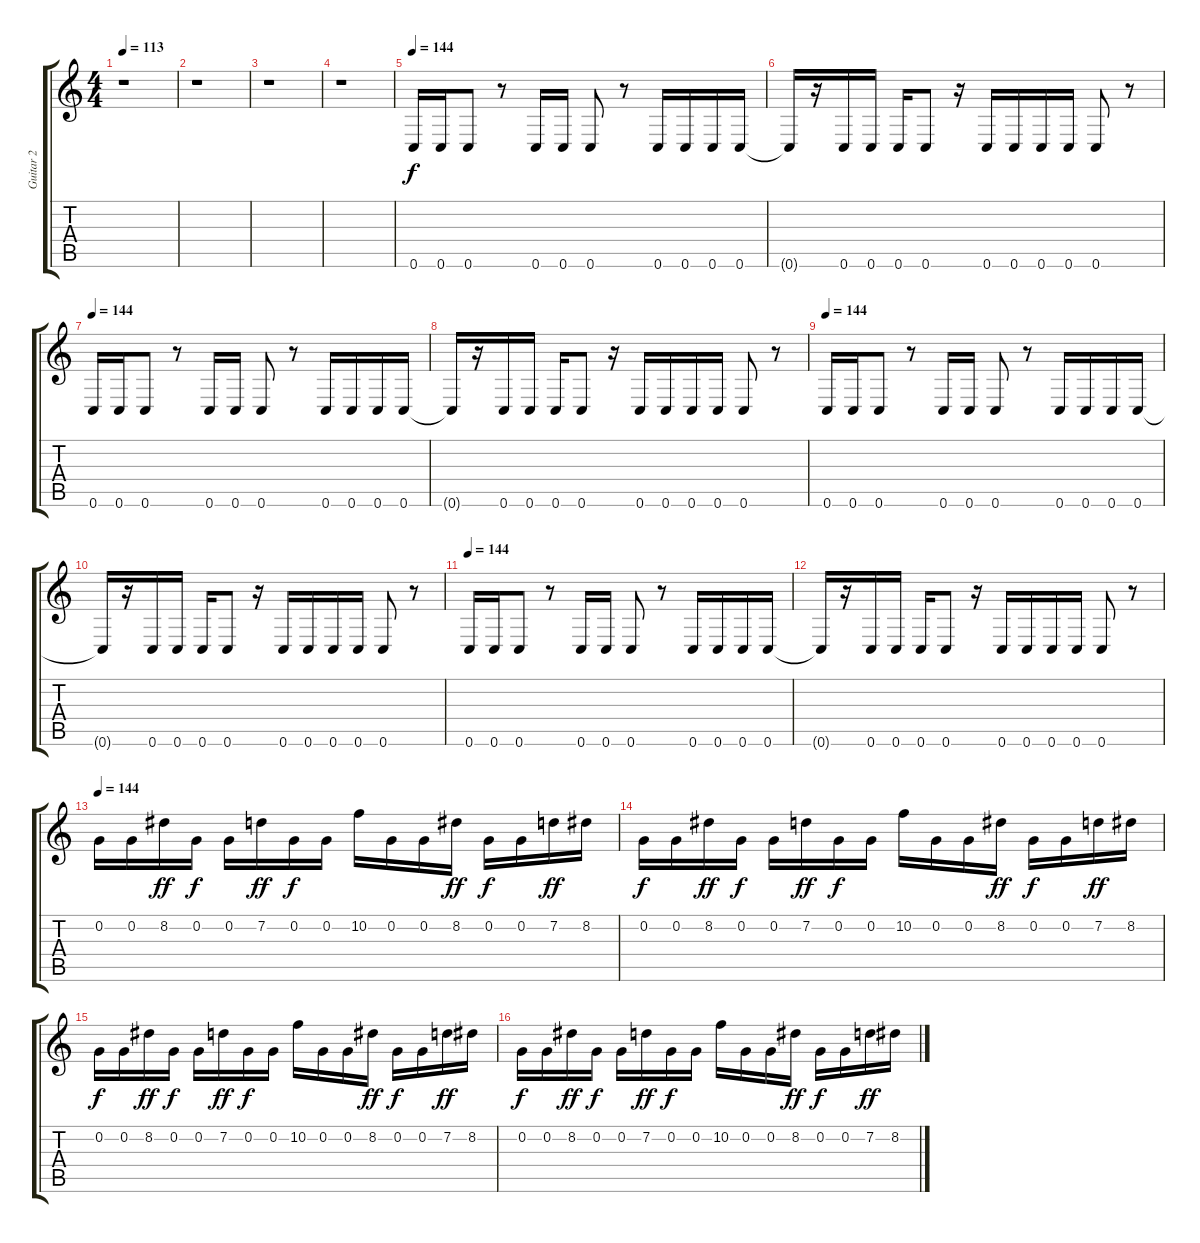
\track ("Guitar 2" "Guitar 2") {instrument overdrivenguitar}
\staff {score tabs}
\tuning (C4 G3 Eb3 Bb2 F2 C2) {hide}
\ts (4 4)
\tempo 113
\clef g2
\ks c
r.1{dy f} |
r.1 |
r.1 |
r.1 |
\tempo 144
0.6.16 0.6.16 0.6.8 r.8 0.6.16 0.6.16 0.6.8 r.8 0.6.16 0.6.16 0.6.16 0.6.16 |
0.6{t}.16 r.16 0.6.16 0.6.16 0.6.16 0.6.8 r.16 0.6.16 0.6.16 0.6.16 0.6.16 0.6.8 r.8 |
\tempo 144
0.6.16 0.6.16 0.6.8 r.8 0.6.16 0.6.16 0.6.8 r.8 0.6.16 0.6.16 0.6.16 0.6.16 |
0.6{t}.16 r.16 0.6.16 0.6.16 0.6.16 0.6.8 r.16 0.6.16 0.6.16 0.6.16 0.6.16 0.6.8 r.8 |
\tempo 144
0.6.16 0.6.16 0.6.8 r.8 0.6.16 0.6.16 0.6.8 r.8 0.6.16 0.6.16 0.6.16 0.6.16 |
0.6{t}.16 r.16 0.6.16 0.6.16 0.6.16 0.6.8 r.16 0.6.16 0.6.16 0.6.16 0.6.16 0.6.8 r.8 |
\tempo 144
0.6.16 0.6.16 0.6.8 r.8 0.6.16 0.6.16 0.6.8 r.8 0.6.16 0.6.16 0.6.16 0.6.16 |
0.6{t}.16 r.16 0.6.16 0.6.16 0.6.16 0.6.8 r.16 0.6.16 0.6.16 0.6.16 0.6.16 0.6.8 r.8 |
\section ("" "")
\tempo 144
0.2.16 0.2.16 8.2.16{dy ff} 0.2.16{dy f} 0.2.16 7.2.16{dy ff} 0.2.16{dy f} 0.2.16 10.2.16 0.2.16 0.2.16 8.2.16{dy ff} 0.2.16{dy f} 0.2.16 7.2.16{dy ff} 8.2.16 |
0.2.16{dy f} 0.2.16 8.2.16{dy ff} 0.2.16{dy f} 0.2.16 7.2.16{dy ff} 0.2.16{dy f} 0.2.16 10.2.16 0.2.16 0.2.16 8.2.16{dy ff} 0.2.16{dy f} 0.2.16 7.2.16{dy ff} 8.2.16 |
0.2.16{dy f} 0.2.16 8.2.16{dy ff} 0.2.16{dy f} 0.2.16 7.2.16{dy ff} 0.2.16{dy f} 0.2.16 10.2.16 0.2.16 0.2.16 8.2.16{dy ff} 0.2.16{dy f} 0.2.16 7.2.16{dy ff} 8.2.16 |
0.2.16{dy f} 0.2.16 8.2.16{dy ff} 0.2.16{dy f} 0.2.16 7.2.16{dy ff} 0.2.16{dy f} 0.2.16 10.2.16 0.2.16 0.2.16 8.2.16{dy ff} 0.2.16{dy f} 0.2.16 7.2.16{dy ff} 8.2.16
